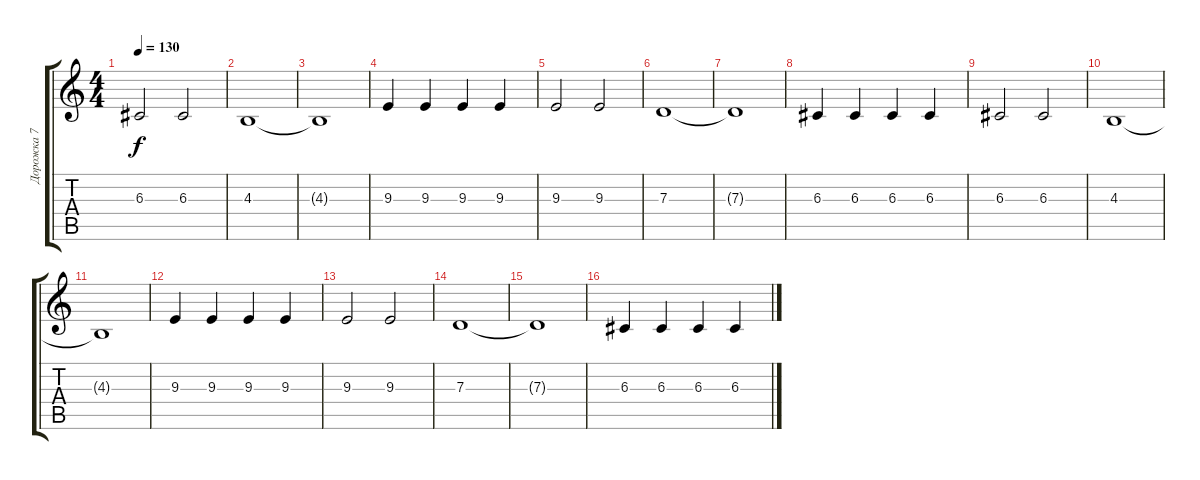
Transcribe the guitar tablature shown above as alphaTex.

\track ("Дорожка 7" "Дорожка 7") {instrument tuba}
\staff {score tabs}
\tuning (E4 B3 G3 D3 A2 E2) {hide}
\ts (4 4)
\tempo 130
\clef g2
\ks c
6.3.2{dy f} 6.3.2 |
4.3.1 |
4.3{t}.1 |
9.3.4 9.3.4 9.3.4 9.3.4 |
9.3.2 9.3.2 |
7.3.1 |
7.3{t}.1 |
6.3.4 6.3.4 6.3.4 6.3.4 |
6.3.2 6.3.2 |
4.3.1 |
4.3{t}.1 |
9.3.4 9.3.4 9.3.4 9.3.4 |
9.3.2 9.3.2 |
7.3.1 |
7.3{t}.1 |
6.3.4 6.3.4 6.3.4 6.3.4
